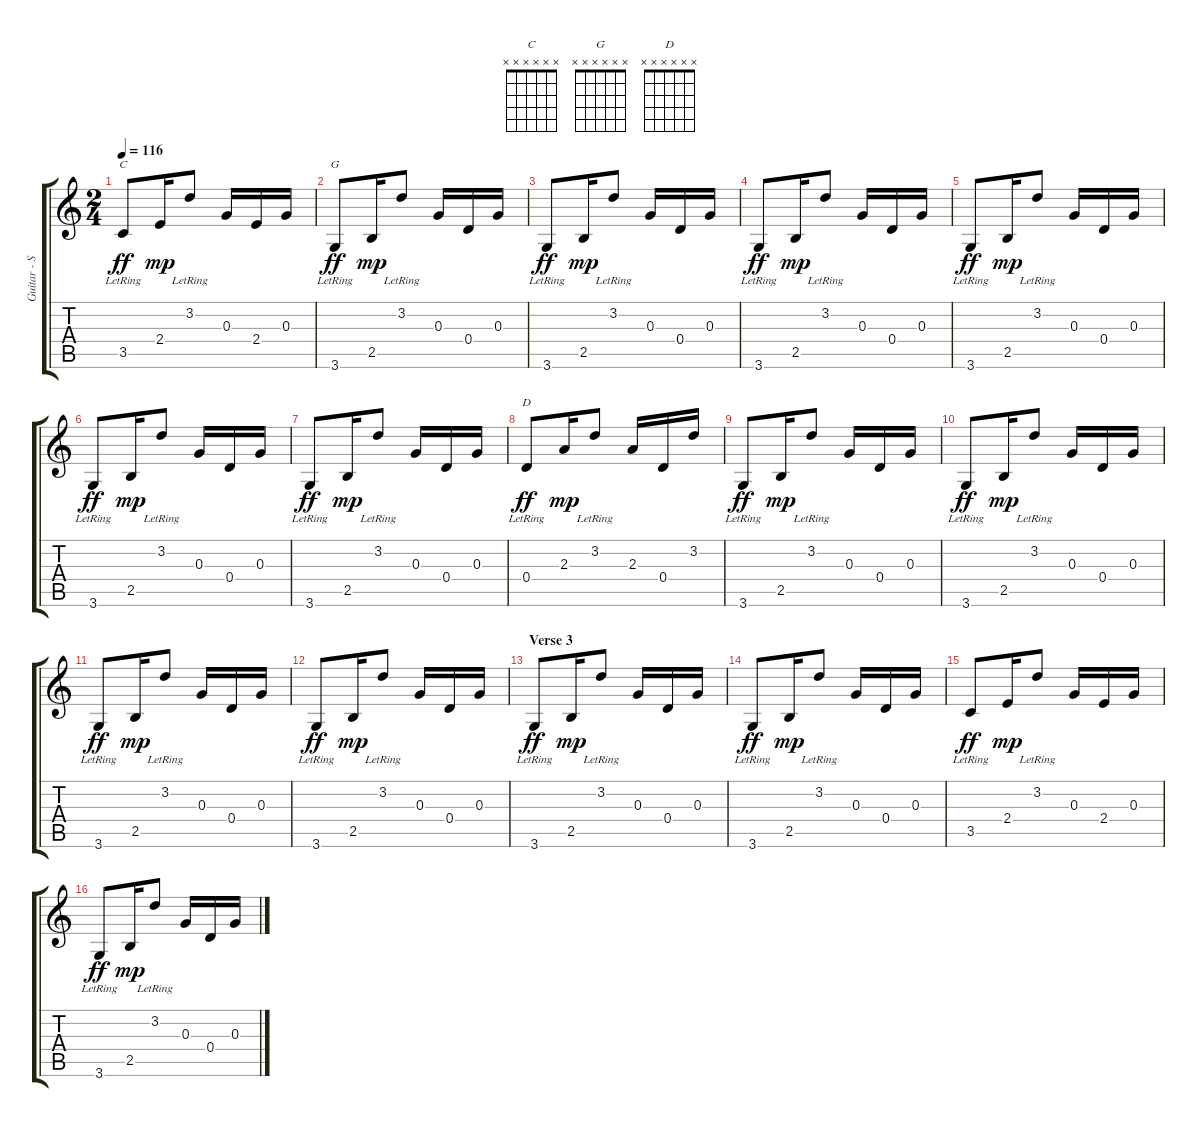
\track ("Guitar - Standard" "Guitar - S") {instrument acousticguitarnylon}
\staff {score tabs}
\tuning (E4 B3 G3 D3 A2 E2) {hide}
\chord ("C" x x x x x x) {firstfret 0}
\chord ("G" x x x x x x) {firstfret 0}
\chord ("D" x x x x x x) {firstfret 0}
\ts (2 4)
\tempo 116
\clef g2
\ks c
3.5{lr}.8{ch "C" dy ff} 2.4.16{dy mp} 3.2{lr}.8 0.3.16 2.4.16 0.3.16 |
3.6{lr}.8{ch "G" dy ff} 2.5.16{dy mp} 3.2{lr}.8 0.3.16 0.4.16 0.3.16 |
3.6{lr}.8{dy ff} 2.5.16{dy mp} 3.2{lr}.8 0.3.16 0.4.16 0.3.16 |
3.6{lr}.8{dy ff} 2.5.16{dy mp} 3.2{lr}.8 0.3.16 0.4.16 0.3.16 |
3.6{lr}.8{dy ff} 2.5.16{dy mp} 3.2{lr}.8 0.3.16 0.4.16 0.3.16 |
3.6{lr}.8{dy ff} 2.5.16{dy mp} 3.2{lr}.8 0.3.16 0.4.16 0.3.16 |
3.6{lr}.8{dy ff} 2.5.16{dy mp} 3.2{lr}.8 0.3.16 0.4.16 0.3.16 |
0.4{lr}.8{ch "D" dy ff} 2.3.16{dy mp} 3.2{lr}.8 2.3.16 0.4.16 3.2.16 |
3.6{lr}.8{dy ff} 2.5.16{dy mp} 3.2{lr}.8 0.3.16 0.4.16 0.3.16 |
3.6{lr}.8{dy ff} 2.5.16{dy mp} 3.2{lr}.8 0.3.16 0.4.16 0.3.16 |
3.6{lr}.8{dy ff} 2.5.16{dy mp} 3.2{lr}.8 0.3.16 0.4.16 0.3.16 |
3.6{lr}.8{dy ff} 2.5.16{dy mp} 3.2{lr}.8 0.3.16 0.4.16 0.3.16 |
\section ("" "Verse 3")
3.6{lr}.8{dy ff} 2.5.16{dy mp} 3.2{lr}.8 0.3.16 0.4.16 0.3.16 |
3.6{lr}.8{dy ff} 2.5.16{dy mp} 3.2{lr}.8 0.3.16 0.4.16 0.3.16 |
3.5{lr}.8{dy ff} 2.4.16{dy mp} 3.2{lr}.8 0.3.16 2.4.16 0.3.16 |
3.6{lr}.8{dy ff} 2.5.16{dy mp} 3.2{lr}.8 0.3.16 0.4.16 0.3.16
